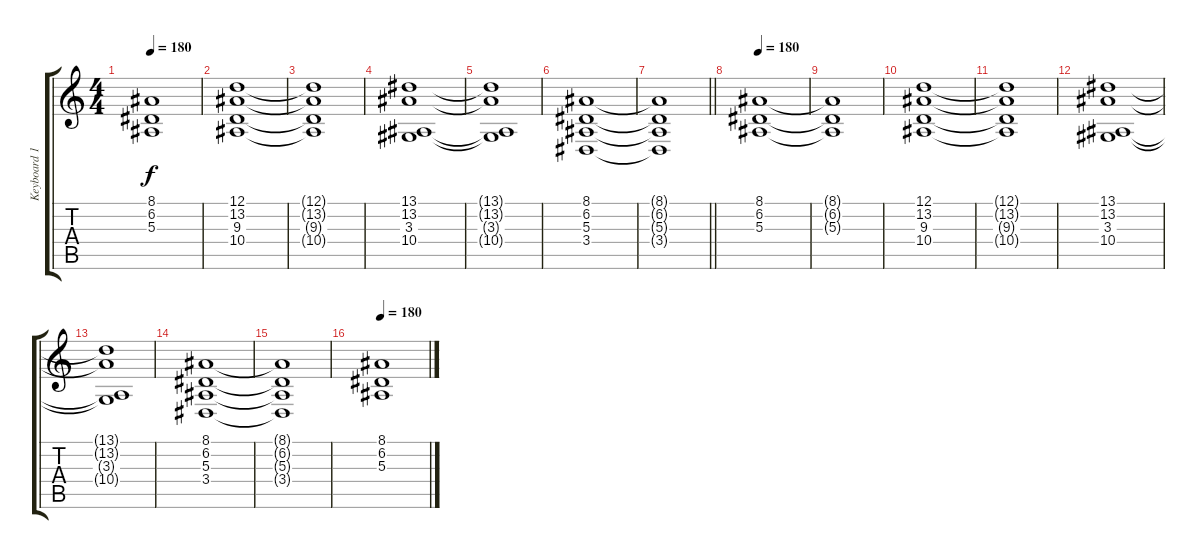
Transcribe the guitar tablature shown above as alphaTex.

\track ("Keyboard 1" "Keyboard 1") {instrument pad2warm}
\staff {score tabs}
\tuning (D4 A3 F3 C3 G2 C2) {hide}
\ts (4 4)
\tempo 180
\clef g2
\ks c
(8.1{t} 6.2{t} 5.3{t}).1{dy f} |
(12.1 13.2 9.3 10.4).1 |
(12.1{t} 13.2{t} 9.3{t} 10.4{t}).1 |
(13.1 13.2 3.3 10.4).1 |
(13.1{t} 13.2{t} 3.3{t} 10.4{t}).1 |
(8.1 6.2 5.3 3.4).1 |
\barLineRight lightlight
(8.1{t} 6.2{t} 5.3{t} 3.4{t}).1 |
\section ("" "")
\tempo 180
(8.1 6.2 5.3).1 |
(8.1{t} 6.2{t} 5.3{t}).1 |
(12.1 13.2 9.3 10.4).1 |
(12.1{t} 13.2{t} 9.3{t} 10.4{t}).1 |
(13.1 13.2 3.3 10.4).1 |
(13.1{t} 13.2{t} 3.3{t} 10.4{t}).1 |
(8.1 6.2 5.3 3.4).1 |
(8.1{t} 6.2{t} 5.3{t} 3.4{t}).1 |
\tempo 180
(8.1 6.2 5.3).1
